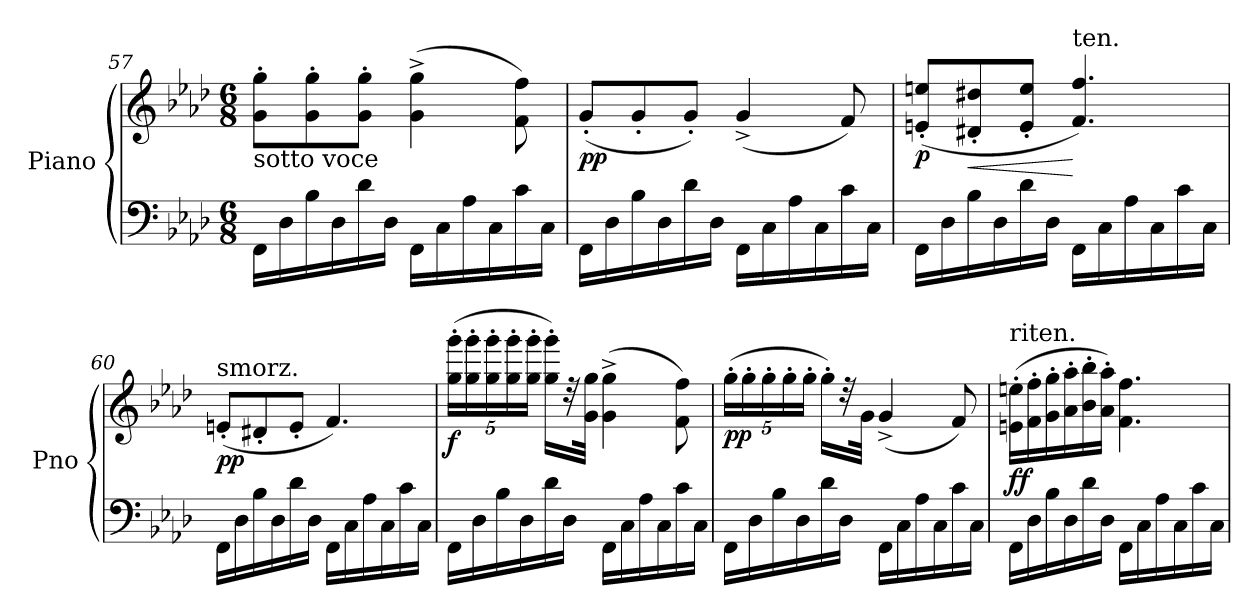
**kern	**kern	**dynam
*part1	*part1	*part1
*staff2	*staff1	*staff1/2
*I"Piano	*	*
*I'Pno	*	*
*clefF4	*clefG2	*
*k[b-e-a-d-]	*k[b-e-a-d-]	*
*A-:	*A-:	*
*M6/8	*M6/8	*
=57	=57	=57
!	!LO:TX:b:t=sotto voce	!
16FF\LL	8g\' 8gg\'L	.
16D-\	.	.
16B-\	8g\' 8gg\'	.
16D-\	.	.
16d-\	8g\' 8gg\'J	.
16D-\JJ	.	.
16FF\LL	(4g\^ 4gg\^	.
16C\	.	.
16A-\	.	.
16C\	.	.
16c\	8f\ 8ff\)	.
16C\JJ	.	.
=58	=58	=58
!	!	!LO:DY:b
16FF\LL	(8g'/L	pp
16D-\	.	.
16B-\	8g'/	.
16D-\	.	.
16d-\	8g'/J)	.
16D-\JJ	.	.
16FF\LL	(4g^/	.
16C\	.	.
16A-\	.	.
16C\	.	.
16c\	8f/)	.
16C\JJ	.	.
=59	=59	=59
!	!	!LO:DY:b
16FF\LL	(8en/' 8een/'L	p
16D-\	.	.
!	!	!LO:HP:b
16B-\	8d#X/' 8dd#X/'	<
16D-\	.	.
16d-\	8e/' 8ee/'J	.
16D-\JJ	.	.
!	!LO:TX:a:t=ten.	!
16FF\LL	4.f/ 4.ff/)	[
16C\	.	.
16A-\	.	.
16C\	.	.
16c\	.	.
16C\JJ	.	.
!!LO:PB:g=z
=60	=60	=60
!	!LO:TX:a:t=smorz.	!
!	!	!LO:DY:b
16FF\LL	(8en'/L	pp
16D-\	.	.
16B-\	8d#X'/	.
16D-\	.	.
16d-\	8e'/J	.
16D-\JJ	.	.
16FF\LL	4.f/)	.
16C\	.	.
16A-\	.	.
16C\	.	.
16c\	.	.
16C\JJ	.	.
=61	=61	=61
*	*Xbrackettup	*
!	!	!LO:DY:b
16FF\LL	(20gg\' 20ggg\'LL	f
.	20gg\' 20ggg\'	.
16D-\	.	.
.	20gg\' 20ggg\'	.
16B-\	.	.
.	20gg\' 20ggg\'	.
16D-\	.	.
.	20gg\' 20ggg\'JJ	.
16d-\	16gg\' 16ggg\'LL)	.
16D-\JJ	32rdd	.
.	32g\ 32gg\JJk	.
16FF\LL	(4g\^ 4gg\^	.
16C\	.	.
16A-\	.	.
16C\	.	.
16c\	8f\ 8ff\)	.
16C\JJ	.	.
=62	=62	=62
!	!	!LO:DY:b
16FF\LL	(20gg'\LL	pp
.	20gg'\	.
16D-\	.	.
.	20gg'\	.
16B-\	.	.
.	20gg'\	.
16D-\	.	.
.	20gg'\JJ	.
16d-\	16gg'\LL)	.
16D-\JJ	32rdd	.
.	32g\JJk	.
16FF\LL	(4g^/	.
16C\	.	.
16A-\	.	.
16C\	.	.
16c\	8f/)	.
16C\JJ	.	.
=63	=63	=63
!	!LO:TX:a:t=riten.	!
!	!	!LO:DY:b
16FF\LL	(16en\' 16een\'LL	ff
16D-\	16f\' 16ff\'	.
16B-\	16g\' 16gg\'	.
16D-\	16a-\' 16aa-\'	.
16d-\	16b-\' 16bb-\'	.
16D-\JJ	16a-\' 16aa-\'JJ)	.
16FF\LL	4.f\ 4.ff\	.
16C\	.	.
16A-\	.	.
16C\	.	.
16c\	.	.
16C\JJ	.	.
=	=	=
*-	*-	*-
